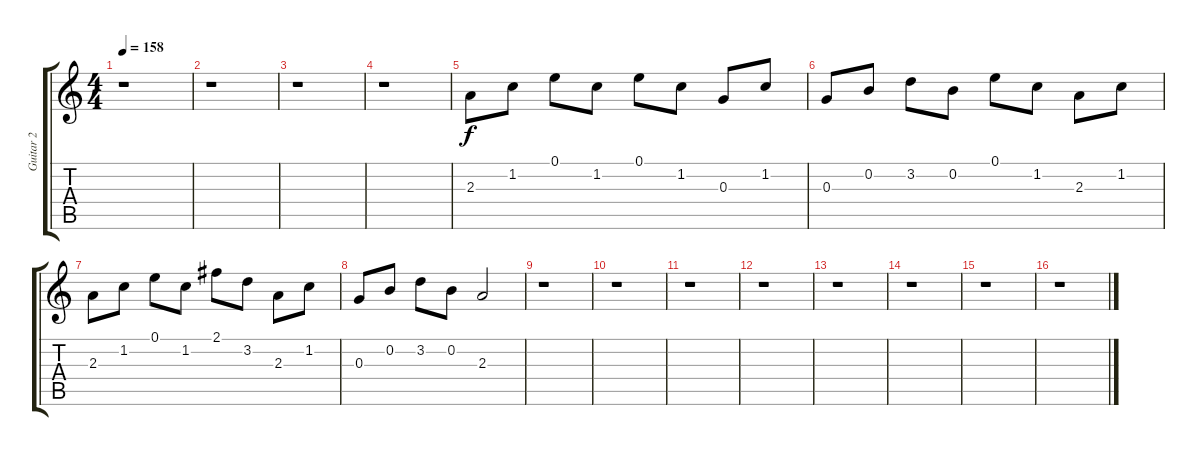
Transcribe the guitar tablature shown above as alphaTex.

\track ("Guitar 2" "Guitar 2") {instrument distortionguitar}
\staff {score tabs}
\tuning (E4 B3 G3 D3 A2 E2) {hide}
\ts (4 4)
\tempo 158
\clef g2
\ks c
r.1{dy f instrument distortionguitar} |
r.1 |
r.1 |
r.1 |
2.3.8 1.2.8 0.1.8 1.2.8 0.1.8 1.2.8 0.3.8 1.2.8 |
0.3.8 0.2.8 3.2.8 0.2.8 0.1.8 1.2.8 2.3.8 1.2.8 |
2.3.8 1.2.8 0.1.8 1.2.8 2.1.8 3.2.8 2.3.8 1.2.8 |
0.3.8 0.2.8 3.2.8 0.2.8 2.3.2 |
r.1 |
r.1 |
r.1 |
r.1 |
r.1 |
r.1 |
r.1 |
r.1
